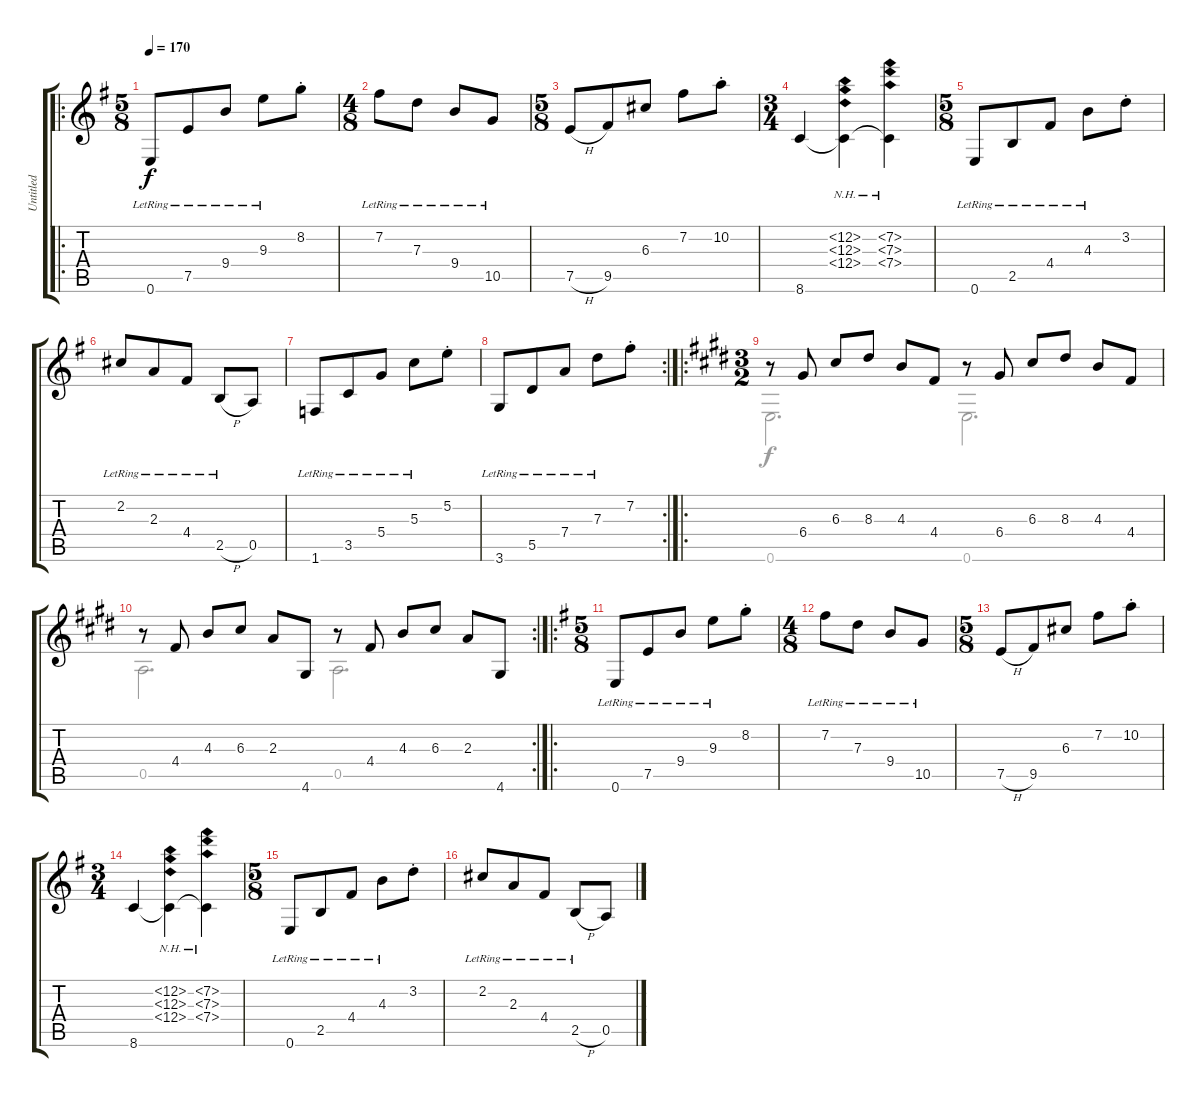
\track ("Untitled" "Untitled") {instrument electricguitarclean}
\staff {score tabs}
\tuning (E4 B3 G3 D3 A2 E2) {hide}
\voice
\ro
\ts (5 8)
\tempo 170
\clef g2
\ks g
0.6{lr}.8{dy f instrument electricguitarclean} 7.5{lr}.8 9.4{lr}.8 9.3{lr}.8 8.2{st}.8 |
\ts (4 8)
7.2{lr}.8 7.3{lr}.8 9.4{lr}.8 10.5{lr}.8 |
\ts (5 8)
7.5{h}.8 9.5.8 6.3.8 7.2.8 10.2{st}.8 |
\ts (3 4)
8.6.4 (12.2{nh} 12.3{nh} 12.4{nh} 8.6{t}).4 (7.2{nh} 7.3{nh} 7.4{nh} 8.6{t}).4 |
\ts (5 8)
0.6{lr}.8 2.5{lr}.8 4.4{lr}.8 4.3{lr}.8 3.2{st}.8 |
2.2{lr}.8 2.3{lr}.8 4.4{lr}.8 2.5{h lr}.8 0.5.8 |
1.6{lr}.8 3.5{lr}.8 5.4{lr}.8 5.3{lr}.8 5.2{st}.8 |
\rc 2
3.6{lr}.8 5.5{lr}.8 7.4{lr}.8 7.3{lr}.8 7.2{st}.8 |
\ro
\ts (3 2)
\ks e
r.8 6.4.8 6.3.8 8.3.8 4.3.8 4.4.8 r.8 6.4.8 6.3.8 8.3.8 4.3.8 4.4.8 |
\rc 2
\ks c#minor
r.8 4.4.8 4.3.8 6.3.8 2.3.8 4.6.8 r.8 4.4.8 4.3.8 6.3.8 2.3.8 4.6.8 |
\ro
\ts (5 8)
\ks g
0.6{lr}.8 7.5{lr}.8 9.4{lr}.8 9.3{lr}.8 8.2{st}.8 |
\ts (4 8)
7.2{lr}.8 7.3{lr}.8 9.4{lr}.8 10.5{lr}.8 |
\ts (5 8)
7.5{h}.8 9.5.8 6.3.8 7.2.8 10.2{st}.8 |
\ts (3 4)
8.6.4 (12.2{nh} 12.3{nh} 12.4{nh} 8.6{t}).4 (7.2{nh} 7.3{nh} 7.4{nh} 8.6{t}).4 |
\ts (5 8)
0.6{lr}.8 2.5{lr}.8 4.4{lr}.8 4.3{lr}.8 3.2{st}.8 |
2.2{lr}.8 2.3{lr}.8 4.4{lr}.8 2.5{h lr}.8 0.5.8
\voice
\clef g2
\ottava regular
\simile none
\ks g
|
|
|
|
|
|
|
|
\ks e
0.6.2{d} 0.6.2{d} |
\ks c#minor
0.5.2{d} 0.5.2{d} |
\ks g
|
|
|
|
|
